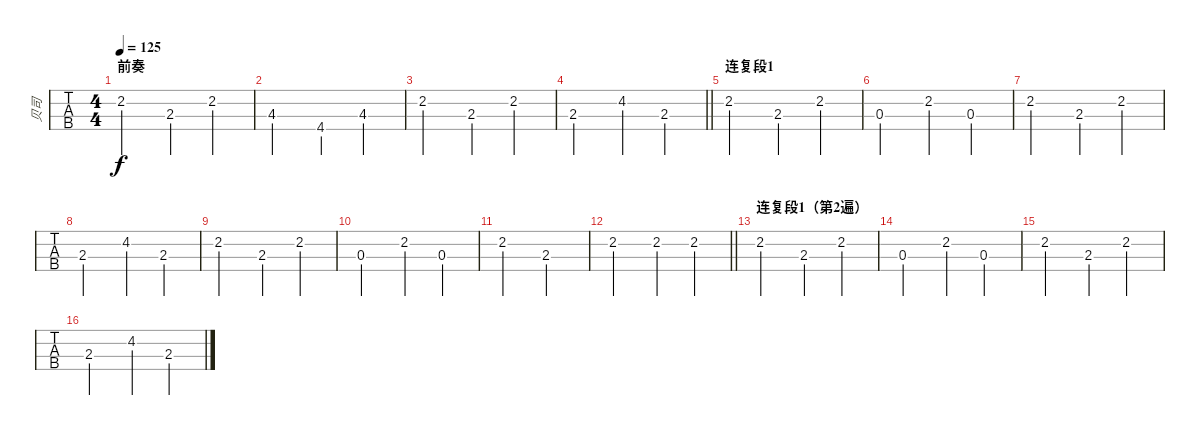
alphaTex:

\track ("贝司" "贝司") {instrument electricbassfinger}
\staff {tabs}
\tuning (G2 D2 A1 E1) {hide}
\ts (4 4)
\section ("" "前奏")
\tempo 125
\clef f4
\ks e
2.2.2{dy f instrument electricbassfinger} 2.3.4 2.2.4 |
4.3.2 4.4.4 4.3.4 |
2.2.2 2.3.4 2.2.4 |
\barLineRight lightlight
2.3.2 4.2.4 2.3.4 |
\section ("" "连复段1")
2.2.2 2.3.4 2.2.4 |
0.3.2 2.2.4 0.3.4 |
2.2.2 2.3.4 2.2.4 |
2.3.2 4.2.4 2.3.4 |
2.2.2 2.3.4 2.2.4 |
0.3.2 2.2.4 0.3.4 |
2.2.2 2.3.2 |
\barLineRight lightlight
2.2.2 2.2.4 2.2.4 |
\section ("" "连复段1（第2遍）")
2.2.2 2.3.4 2.2.4 |
0.3.2 2.2.4 0.3.4 |
2.2.2 2.3.4 2.2.4 |
2.3.2 4.2.4 2.3.4
